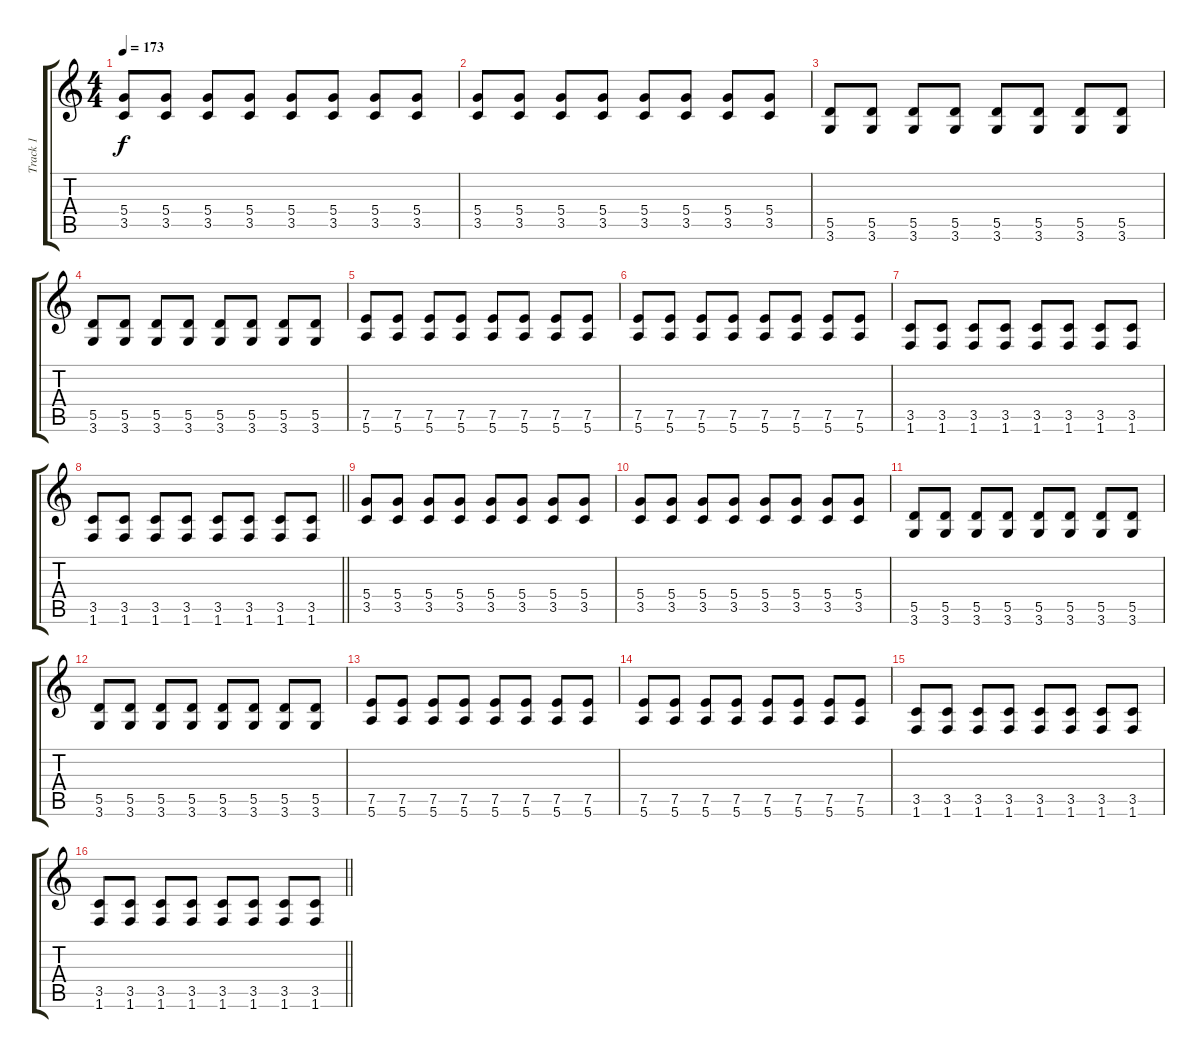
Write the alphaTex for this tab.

\track ("Track 1" "Track 1") {instrument overdrivenguitar}
\staff {score tabs}
\tuning (E4 B3 G3 D3 A2 E2) {hide}
\ts (4 4)
\tempo 173
\clef g2
\ks c
(5.4 3.5).8{dy f} (5.4 3.5).8 (5.4 3.5).8 (5.4 3.5).8 (5.4 3.5).8 (5.4 3.5).8 (5.4 3.5).8 (5.4 3.5).8 |
(5.4 3.5).8 (5.4 3.5).8 (5.4 3.5).8 (5.4 3.5).8 (5.4 3.5).8 (5.4 3.5).8 (5.4 3.5).8 (5.4 3.5).8 |
(5.5 3.6).8 (5.5 3.6).8 (5.5 3.6).8 (5.5 3.6).8 (5.5 3.6).8 (5.5 3.6).8 (5.5 3.6).8 (5.5 3.6).8 |
(5.5 3.6).8 (5.5 3.6).8 (5.5 3.6).8 (5.5 3.6).8 (5.5 3.6).8 (5.5 3.6).8 (5.5 3.6).8 (5.5 3.6).8 |
(7.5 5.6).8 (7.5 5.6).8 (7.5 5.6).8 (7.5 5.6).8 (7.5 5.6).8 (7.5 5.6).8 (7.5 5.6).8 (7.5 5.6).8 |
(7.5 5.6).8 (7.5 5.6).8 (7.5 5.6).8 (7.5 5.6).8 (7.5 5.6).8 (7.5 5.6).8 (7.5 5.6).8 (7.5 5.6).8 |
(3.5 1.6).8 (3.5 1.6).8 (3.5 1.6).8 (3.5 1.6).8 (3.5 1.6).8 (3.5 1.6).8 (3.5 1.6).8 (3.5 1.6).8 |
\barLineRight lightlight
(3.5 1.6).8 (3.5 1.6).8 (3.5 1.6).8 (3.5 1.6).8 (3.5 1.6).8 (3.5 1.6).8 (3.5 1.6).8 (3.5 1.6).8 |
(5.4 3.5).8 (5.4 3.5).8 (5.4 3.5).8 (5.4 3.5).8 (5.4 3.5).8 (5.4 3.5).8 (5.4 3.5).8 (5.4 3.5).8 |
(5.4 3.5).8 (5.4 3.5).8 (5.4 3.5).8 (5.4 3.5).8 (5.4 3.5).8 (5.4 3.5).8 (5.4 3.5).8 (5.4 3.5).8 |
(5.5 3.6).8 (5.5 3.6).8 (5.5 3.6).8 (5.5 3.6).8 (5.5 3.6).8 (5.5 3.6).8 (5.5 3.6).8 (5.5 3.6).8 |
(5.5 3.6).8 (5.5 3.6).8 (5.5 3.6).8 (5.5 3.6).8 (5.5 3.6).8 (5.5 3.6).8 (5.5 3.6).8 (5.5 3.6).8 |
(7.5 5.6).8 (7.5 5.6).8 (7.5 5.6).8 (7.5 5.6).8 (7.5 5.6).8 (7.5 5.6).8 (7.5 5.6).8 (7.5 5.6).8 |
(7.5 5.6).8 (7.5 5.6).8 (7.5 5.6).8 (7.5 5.6).8 (7.5 5.6).8 (7.5 5.6).8 (7.5 5.6).8 (7.5 5.6).8 |
(3.5 1.6).8 (3.5 1.6).8 (3.5 1.6).8 (3.5 1.6).8 (3.5 1.6).8 (3.5 1.6).8 (3.5 1.6).8 (3.5 1.6).8 |
\barLineRight lightlight
(3.5 1.6).8 (3.5 1.6).8 (3.5 1.6).8 (3.5 1.6).8 (3.5 1.6).8 (3.5 1.6).8 (3.5 1.6).8 (3.5 1.6).8
